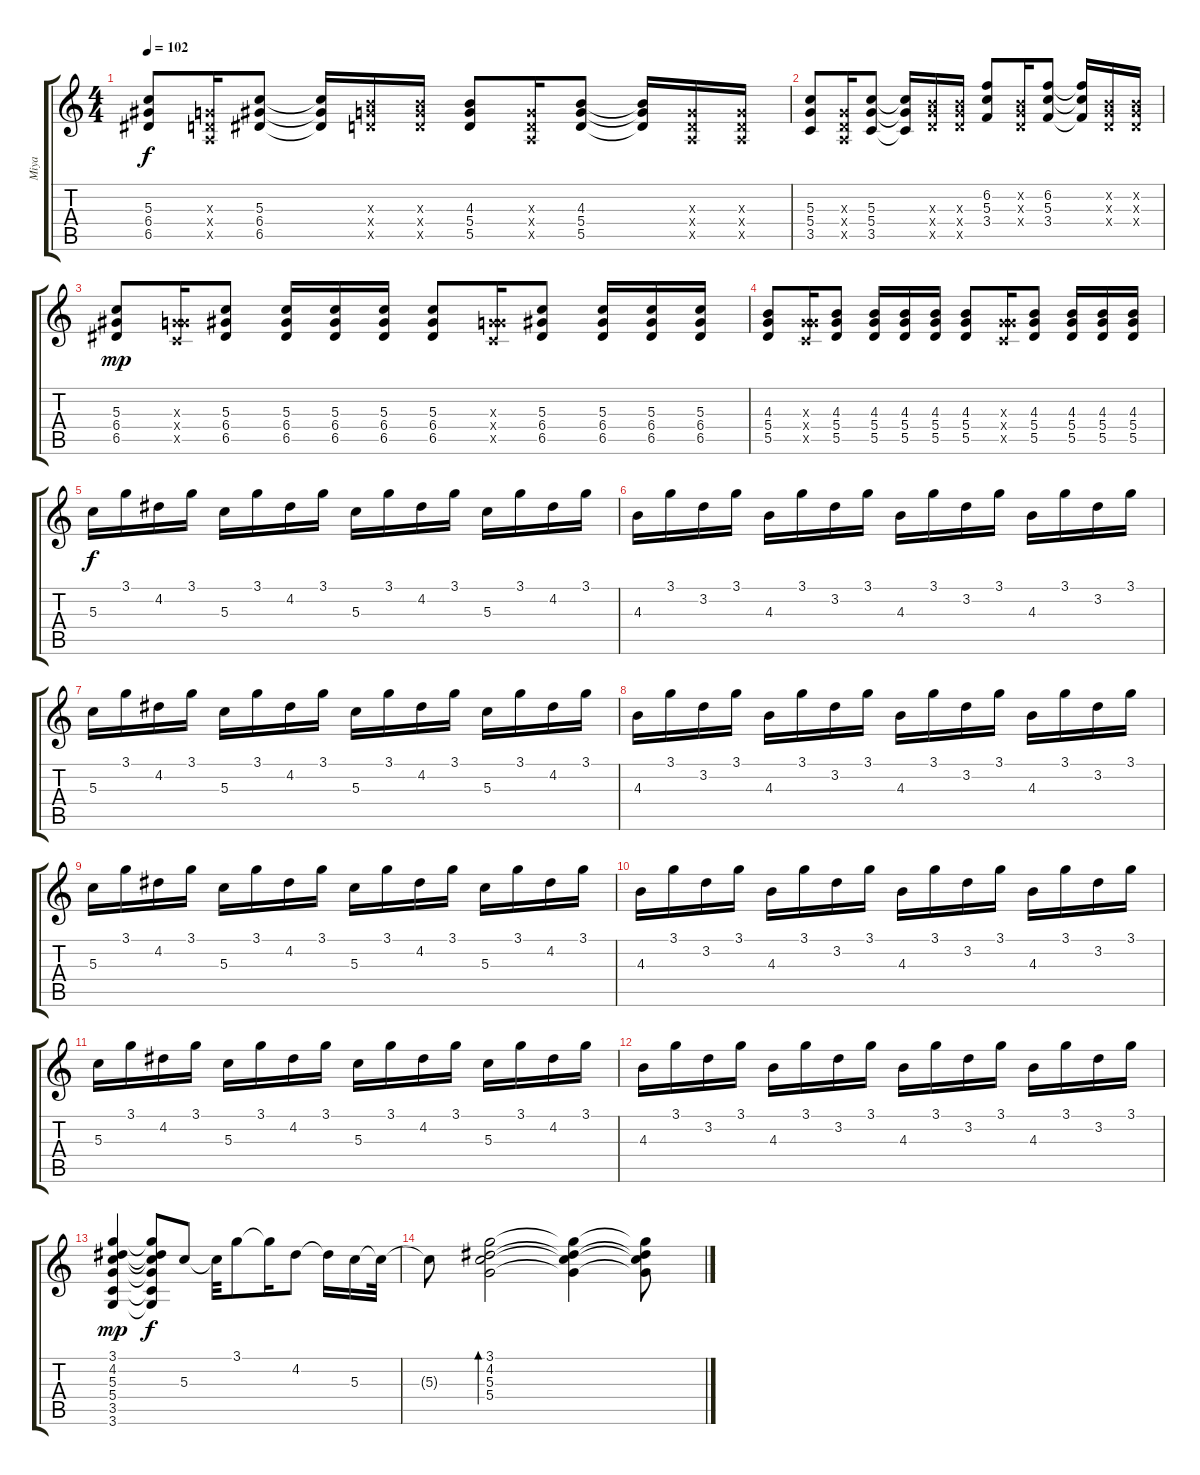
\track ("Miya" "Miya") {instrument overdrivenguitar}
\staff {score tabs}
\tuning (E4 B3 G3 D3 A2 E2) {hide}
\ts (4 4)
\tempo 102
\clef g2
\ks c
(5.3 6.4 6.5).8{dy f} (0.3{x} 0.4{x} 0.5{x}).16 (5.3 6.4 6.5).8 (5.3{t} 6.4{t} 6.5{t}).16 (4.3{x} 5.4{x} 5.5{x}).16 (4.3{x} 5.4{x} 5.5{x}).16 (4.3 5.4 5.5).8 (0.3{x} 0.4{x} 0.5{x}).16 (4.3 5.4 5.5).8 (4.3{t} 5.4{t} 5.5{t}).16 (0.3{x} 0.4{x} 0.5{x}).16 (0.3{x} 0.4{x} 0.5{x}).16 |
(5.3 5.4 3.5).8 (0.3{x} 0.4{x} 0.5{x}).16 (5.3 5.4 3.5).8 (5.3{t} 5.4{t} 3.5{t}).16 (4.3{x} 5.4{x} 5.5{x}).16 (4.3{x} 5.4{x} 5.5{x}).16 (6.2 5.3 3.4).8 (0.2{x} 0.3{x} 0.4{x}).16 (6.2 5.3 3.4).8 (6.2{t} 5.3{t} 3.4{t}).16 (0.2{x} 0.3{x} 0.4{x}).16 (0.2{x} 0.3{x} 0.4{x}).16 |
(5.3 6.4 6.5).8{dy mp} (0.3{x} 5.4{x} 3.5{x}).16 (5.3 6.4 6.5).8 (5.3 6.4 6.5).16 (5.3 6.4 6.5).16 (5.3 6.4 6.5).16 (5.3 6.4 6.5).8 (0.3{x} 5.4{x} 3.5{x}).16 (5.3 6.4 6.5).8 (5.3 6.4 6.5).16 (5.3 6.4 6.5).16 (5.3 6.4 6.5).16 |
(4.3 5.4 5.5).8 (0.3{x} 5.4{x} 3.5{x}).16 (4.3 5.4 5.5).8 (4.3 5.4 5.5).16 (4.3 5.4 5.5).16 (4.3 5.4 5.5).16 (4.3 5.4 5.5).8 (0.3{x} 5.4{x} 3.5{x}).16 (4.3 5.4 5.5).8 (4.3 5.4 5.5).16 (4.3 5.4 5.5).16 (4.3 5.4 5.5).16 |
5.3.16{dy f} 3.1.16 4.2.16 3.1.16 5.3.16 3.1.16 4.2.16 3.1.16 5.3.16 3.1.16 4.2.16 3.1.16 5.3.16 3.1.16 4.2.16 3.1.16 |
4.3.16 3.1.16 3.2.16 3.1.16 4.3.16 3.1.16 3.2.16 3.1.16 4.3.16 3.1.16 3.2.16 3.1.16 4.3.16 3.1.16 3.2.16 3.1.16 |
5.3.16 3.1.16 4.2.16 3.1.16 5.3.16 3.1.16 4.2.16 3.1.16 5.3.16 3.1.16 4.2.16 3.1.16 5.3.16 3.1.16 4.2.16 3.1.16 |
4.3.16 3.1.16 3.2.16 3.1.16 4.3.16 3.1.16 3.2.16 3.1.16 4.3.16 3.1.16 3.2.16 3.1.16 4.3.16 3.1.16 3.2.16 3.1.16 |
5.3.16 3.1.16 4.2.16 3.1.16 5.3.16 3.1.16 4.2.16 3.1.16 5.3.16 3.1.16 4.2.16 3.1.16 5.3.16 3.1.16 4.2.16 3.1.16 |
4.3.16 3.1.16 3.2.16 3.1.16 4.3.16 3.1.16 3.2.16 3.1.16 4.3.16 3.1.16 3.2.16 3.1.16 4.3.16 3.1.16 3.2.16 3.1.16 |
5.3.16 3.1.16 4.2.16 3.1.16 5.3.16 3.1.16 4.2.16 3.1.16 5.3.16 3.1.16 4.2.16 3.1.16 5.3.16 3.1.16 4.2.16 3.1.16 |
4.3.16 3.1.16 3.2.16 3.1.16 4.3.16 3.1.16 3.2.16 3.1.16 4.3.16 3.1.16 3.2.16 3.1.16 4.3.16 3.1.16 3.2.16 3.1.16 |
(3.1 4.2 5.3 5.4 3.5 3.6).4{dy mp} (3.1{t} 4.2{t} 5.3{t} 5.4{t} 3.5{t} 3.6{t}).8{dy f} 5.3.8 5.3{t}.32 3.1.8 3.1{t}.16 4.2.8 4.2{t}.16 5.3.16 5.3{t}.32 |
5.3{t}.8 (3.1 4.2 5.3 5.4).2{bd 480} (3.1{t} 4.2{t} 5.3{t} 5.4{t}).4 (3.1{t} 4.2{t} 5.3{t} 5.4{t}).8
